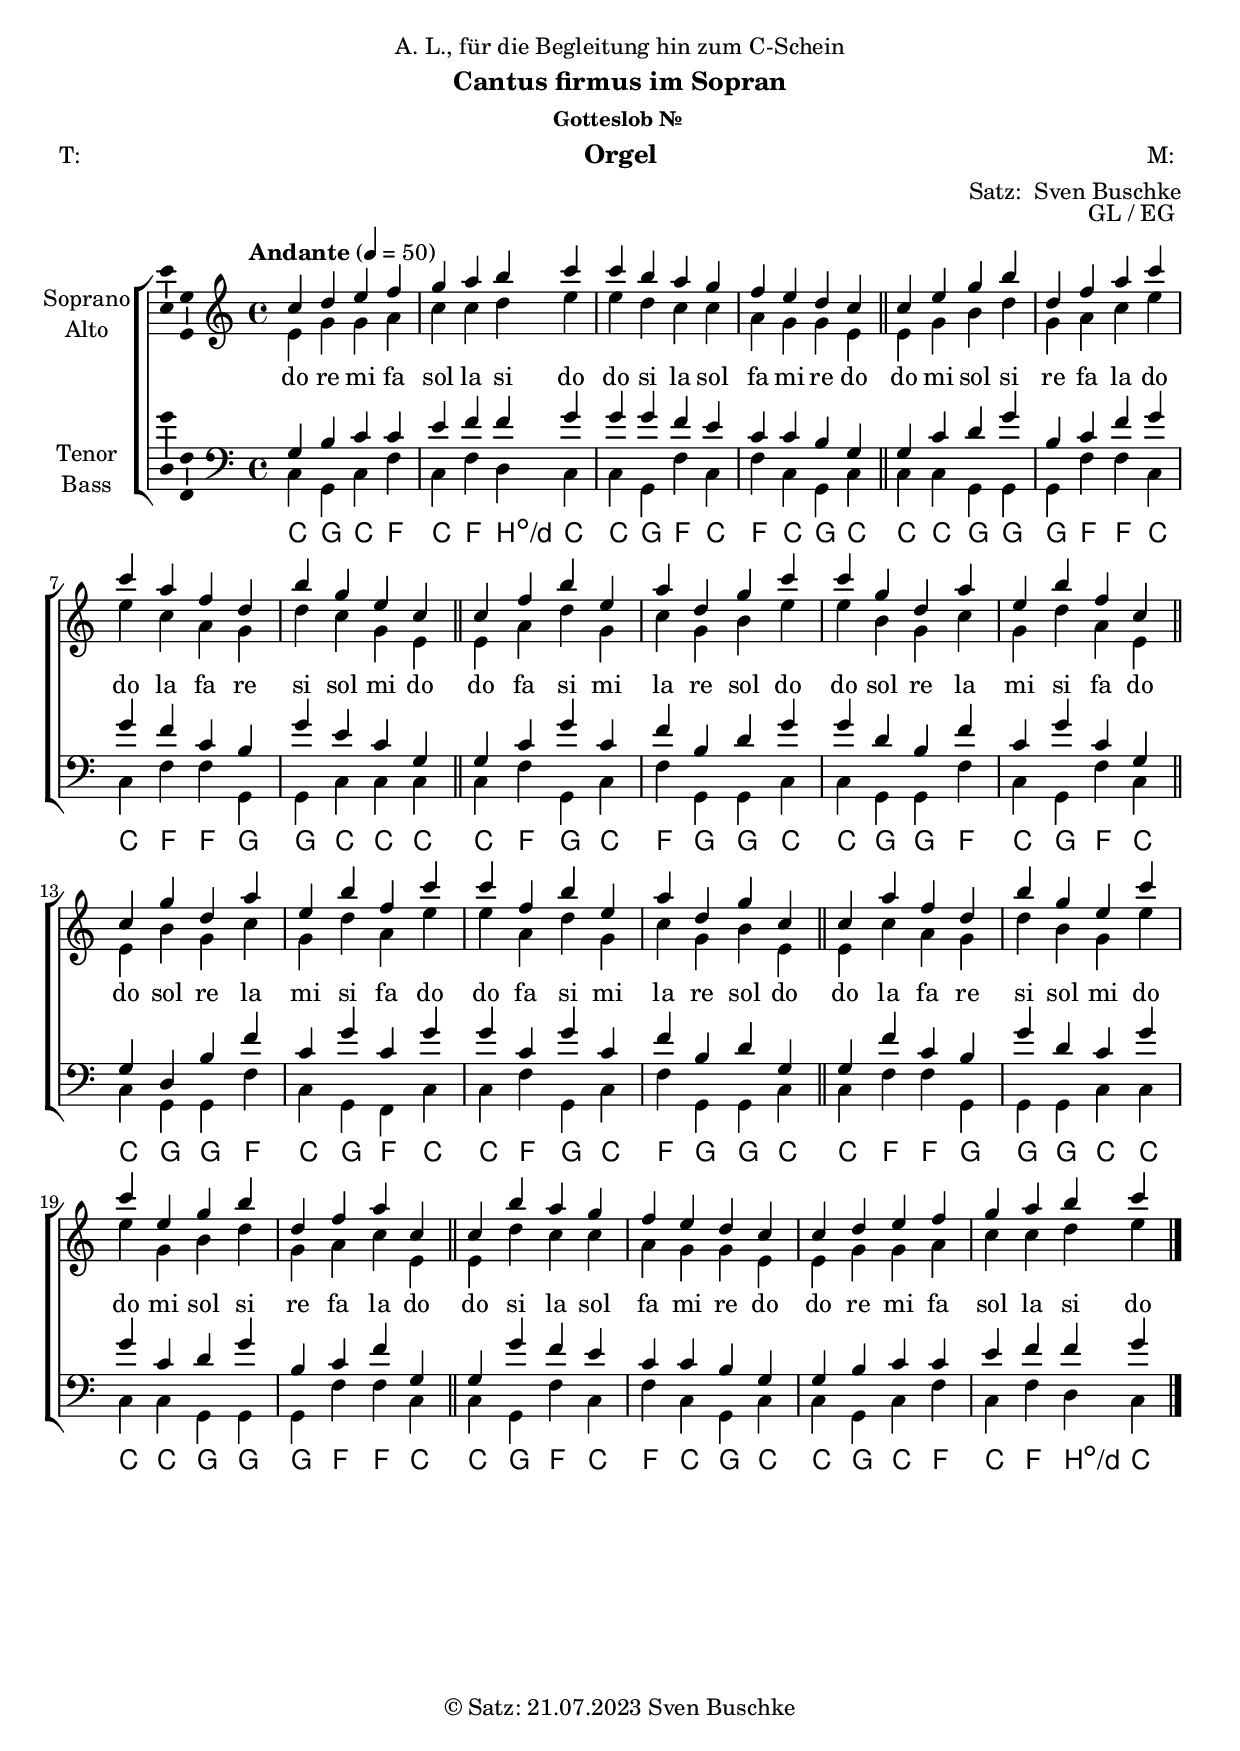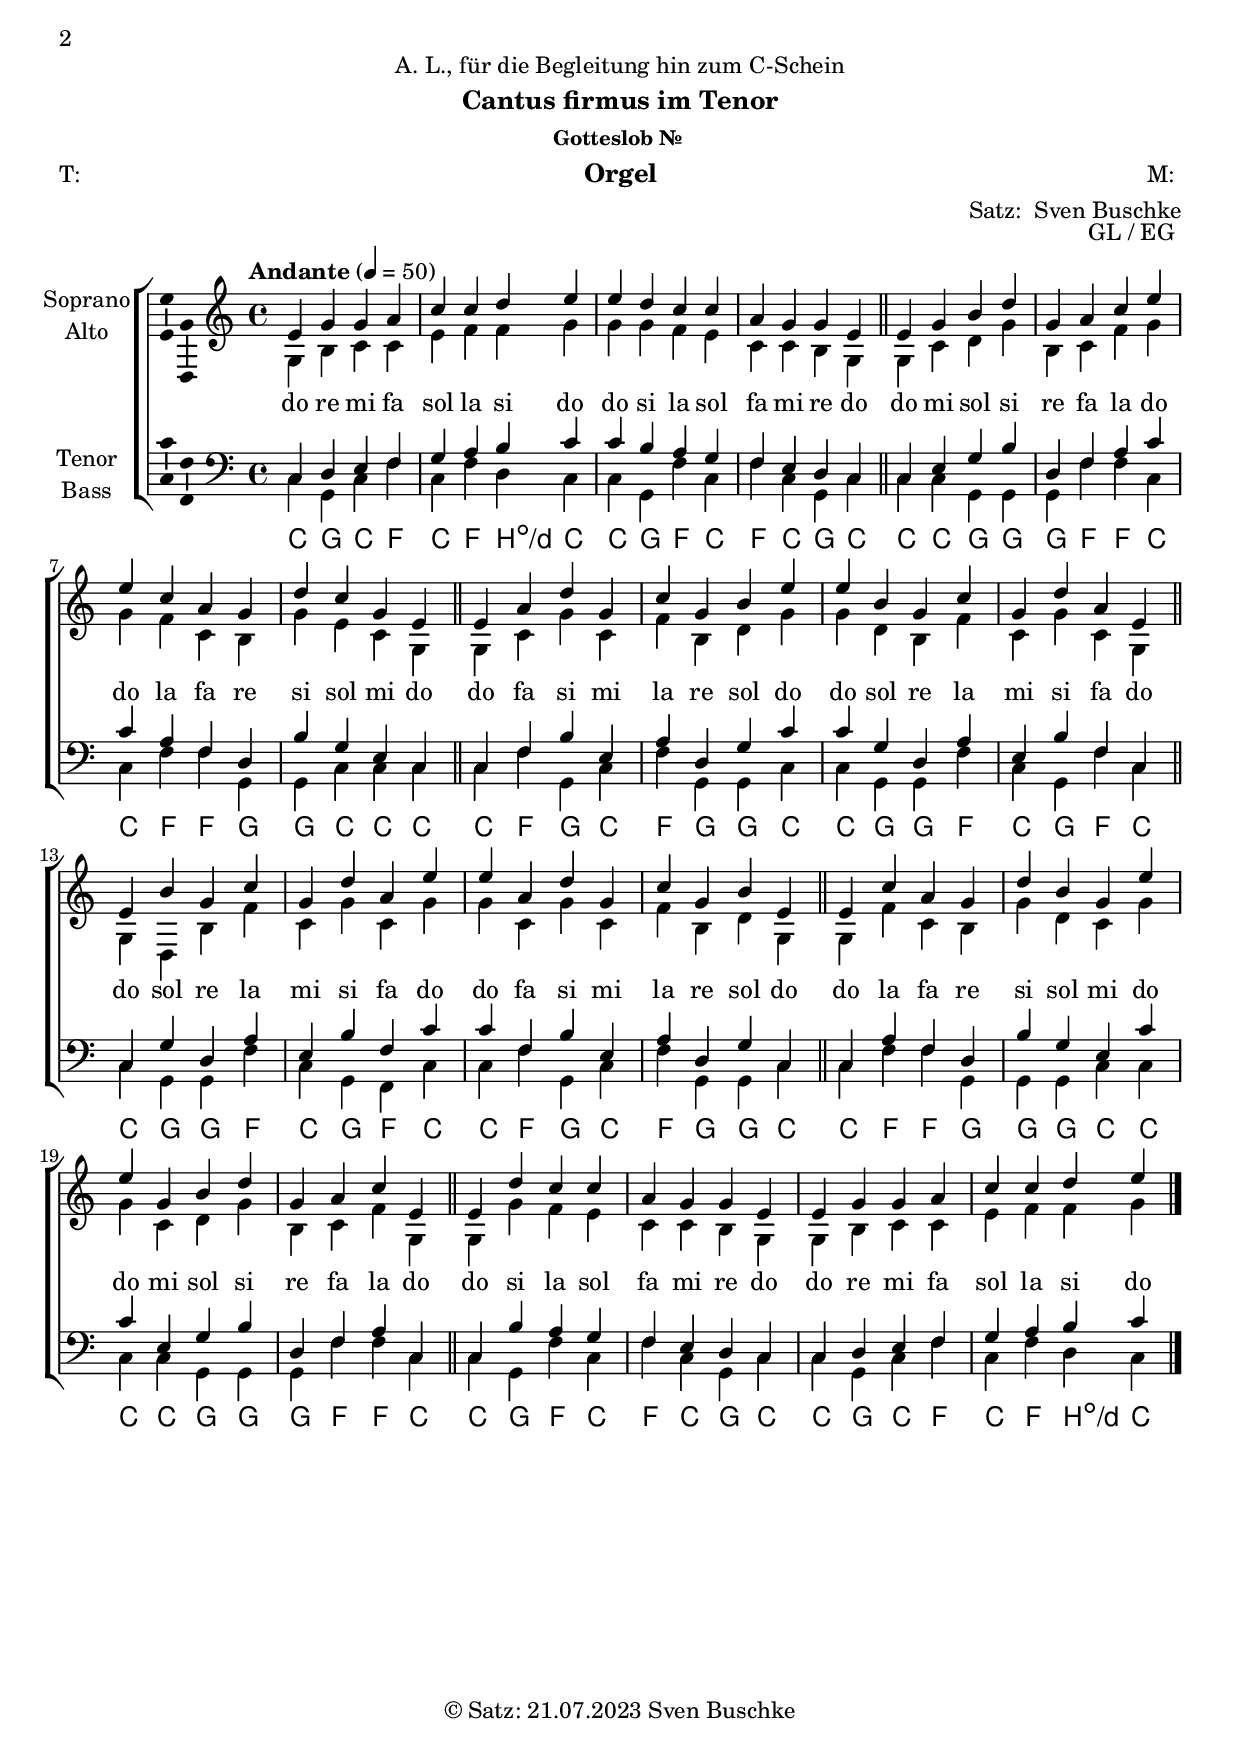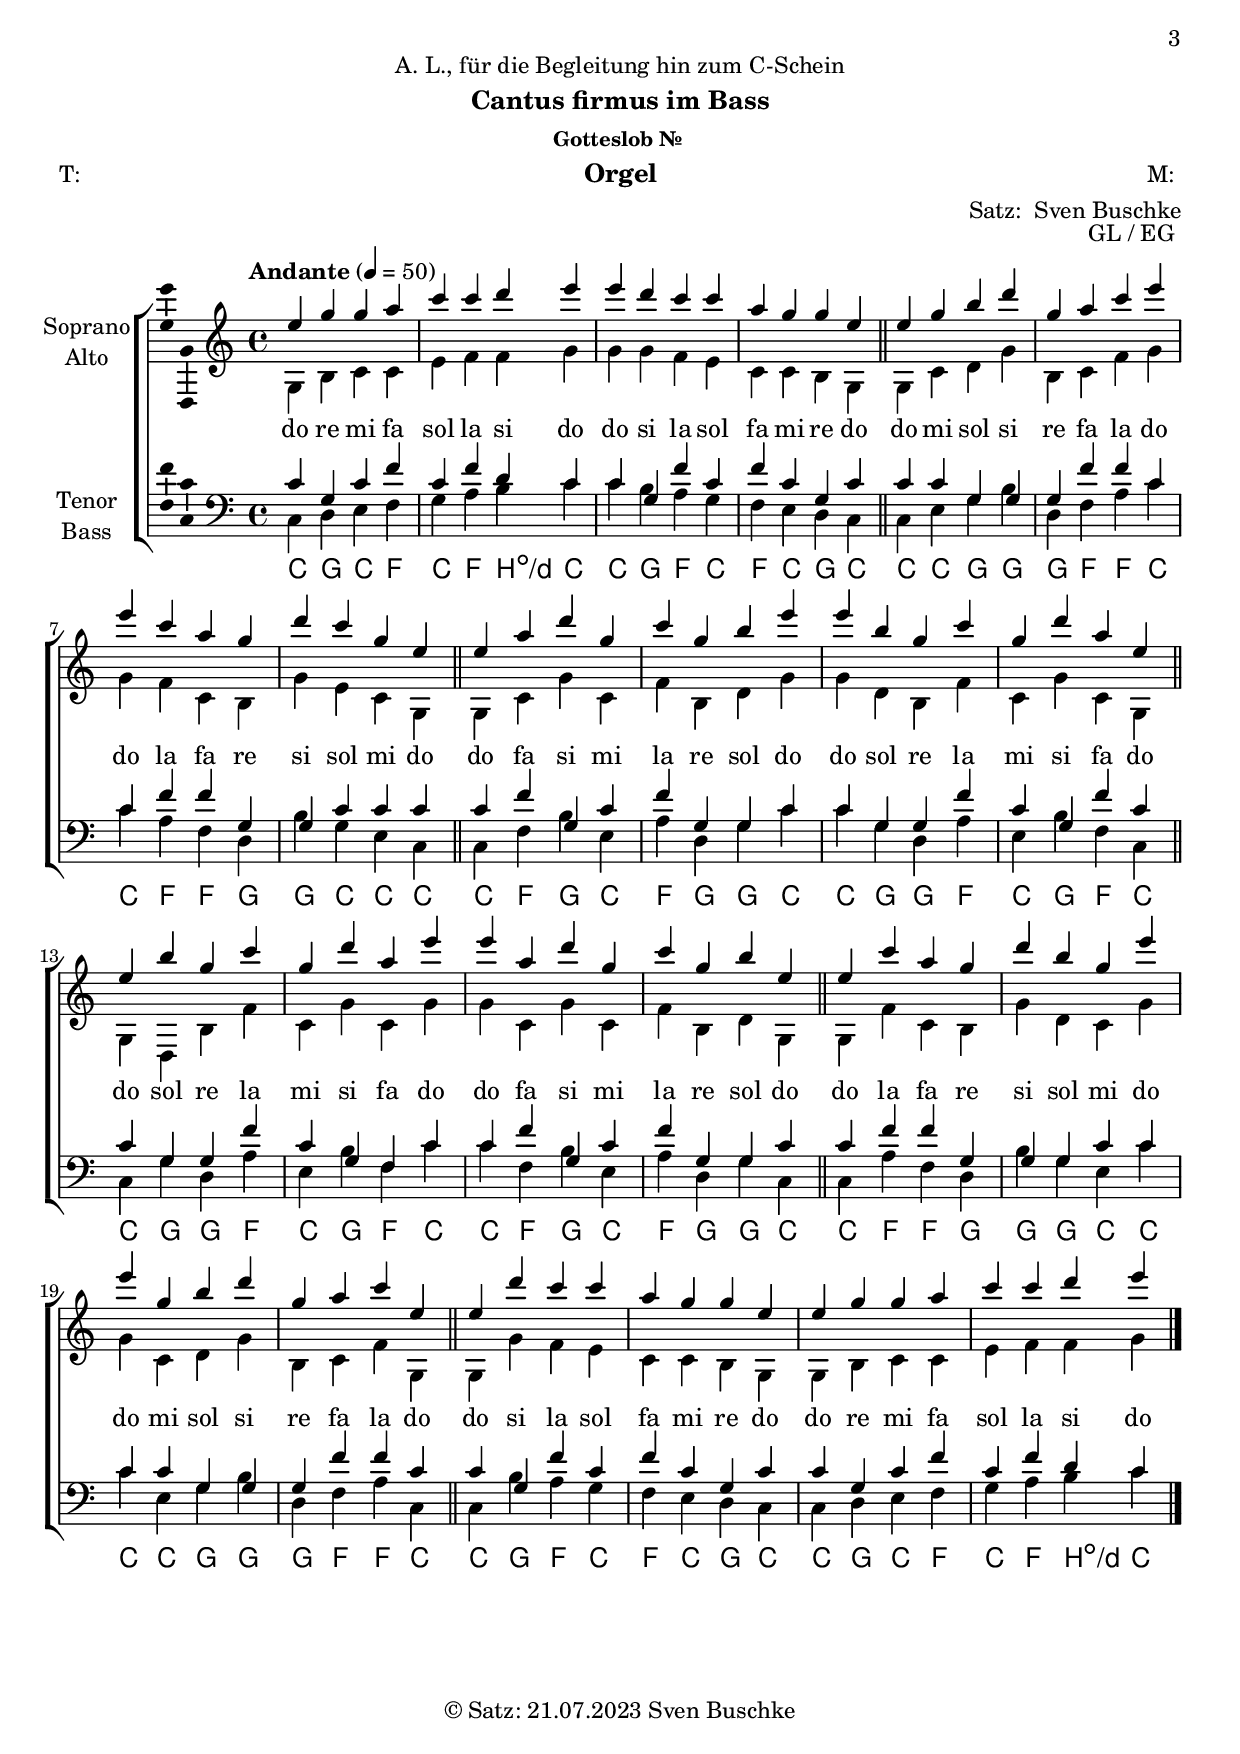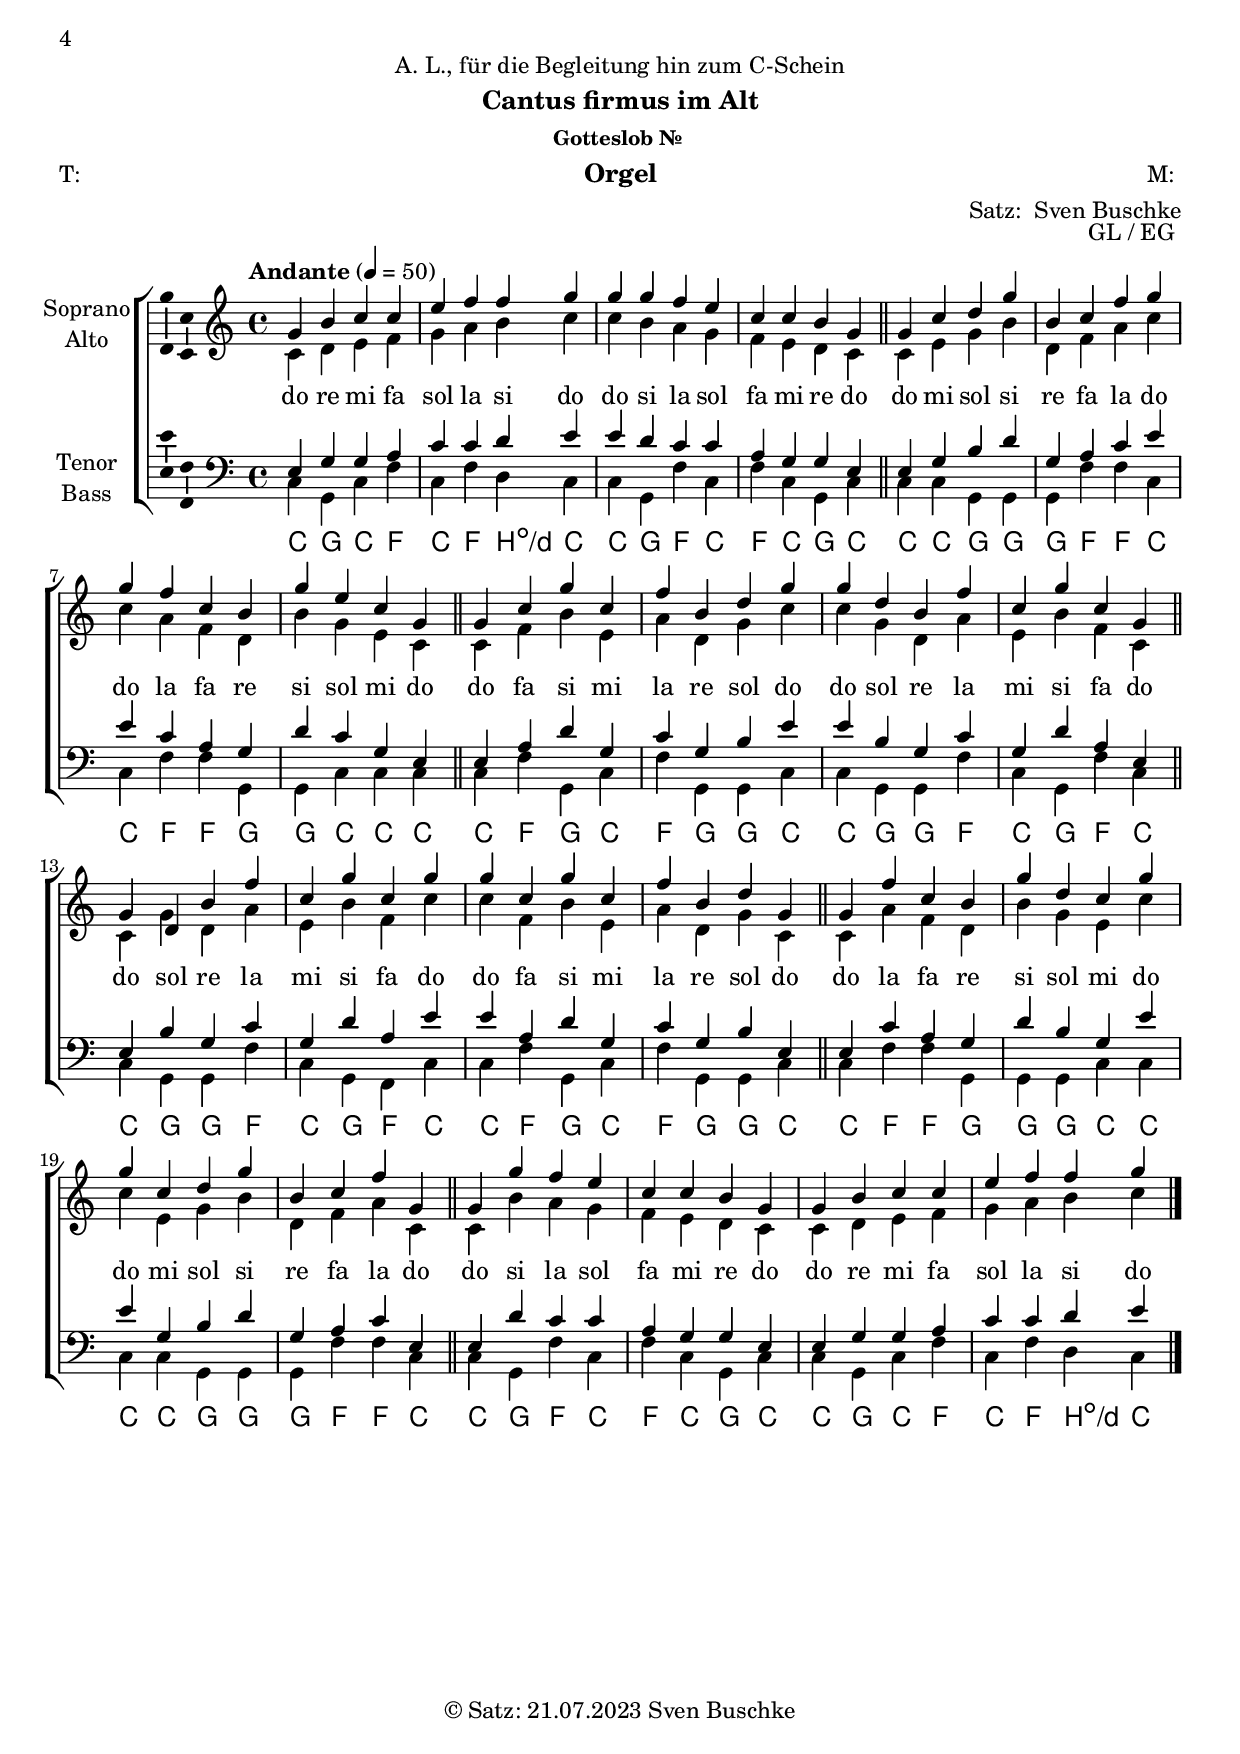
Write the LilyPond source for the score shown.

\version "2.24.1"
\language "english"

\include "predefined-guitar-fretboards.ly"

\header {
  dedication = "A. L., für die Begleitung hin zum C-Schein"
  title = ""
  subsubtitle = "Gotteslob Nr. "
  instrument = "Orgel"
  composer = "M: "
  arranger = \markup { "Satz: " \with-url #"https://buschke.com" "Sven Buschke" }
  poet = "T: "
  meter = ""
  piece = ""
  opus = "GL / EG "
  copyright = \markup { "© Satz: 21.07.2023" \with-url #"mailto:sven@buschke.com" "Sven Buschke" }
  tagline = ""
}

global = {
  \key c \major
  \time 4/4
  \tempo "Andante" 4=50
}

scoreASoprano = \relative c'' {
  \global
  % Music follows here.
  c4 d e f g a b c c b a g f e d c
  \bar "||"
  c e g b d, f a c c a f d b' g e c
  \bar "||"
  c f b e, a d, g c c g d a' e b' f c
  \bar "||"
  c g' d a' e b' f c' c f, b e, a d, g c,
  \bar "||"
  c a' f d b' g e c' c e, g b d, f a c,
  \bar "||"
  c b' a g f e d c c d e f g a b c
  \bar "|."
}

scoreAAlto = \relative c' {
  \global
  % Music follows here.
  e g g a c c d e
  e d c c a g g e
  e g b d g, a c e
  e c a g d' c g e
  e a d g, c g b e
  e b g c g d' a e
  e b' g c g d' a e'
  e a, d g, c g b e,
  e c' a g d' b g e'
  e g, b d g, a c e,
  e d' c c a g g e
  e g g a c c d e
}

scoreATenor = \relative c' {
  \global
  % Music follows here.
  g b c c e f f g
  g g f e c c b g
  g c d g b, c f g
  g f c b g' e c g
  g c g' c, f b, d g
  g d b f' c g' c, g
  g d b' f' c g' c, g'
  g c, g' c, f b, d g,
  g f' c b g' d c g'
  g c, d g b, c f g,
  g g' f e c c b g
  g b c c e f f g
}

scoreABass = \relative c {
  \global
  % Music follows here.
  c g c f c f d c
  c g f' c f c g c
  c c g g g f' f c
  c f f g, g c c c c f g, c f g, g c c g g f' c g f' c
  c g g f' c g f c' c f g, c f g, g c
  c f f g, g g c c c c g g g f' f c c g f' c f c g c c g c f c f d c
}

scoreAVerse = \lyricmode {
  % Lyrics follow here.
  do re mi fa sol la si do
  do si la sol fa mi re do
  do mi sol si re fa la do
  do la fa re si sol mi do
  do fa si mi la re sol do
  do sol re la mi si fa do
  do sol re la mi si fa do
  do fa si mi la re sol do
  do la fa re si sol mi do
  do mi sol si re fa la do
  do si la sol fa mi re do
  do re mi fa sol la si do
}

scoreAChordNames = \chordmode {
  \global
  \germanChords
  % Chords follow here.
  c g c f c f b:dim/d c
  c g f c f c g c
  c c g g g f f c
  c f f g g c c c
  c f g c f g g c c g g f c g f c
  c g g f c g f c c f g c f g g c
  c f f g g g c c c c g g g f f c
  c g f c f c g c c g c f c f b:dim/d c
}

scoreAFigBass = \figuremode {
  \global
  % Figures follow here.
}

scoreAChoirPart = \new ChoirStaff <<
  \new Staff \with {
    midiInstrument = "choir aahs"
    instrumentName = \markup \center-column { "Soprano" "Alto" }
  } <<
    \new Voice = "soprano" \with {
      \consists "Ambitus_engraver"
    } { \voiceOne \scoreASoprano }
    \new Voice = "alto" \with {
      \consists "Ambitus_engraver"
      \override Ambitus #'X-offset = #2.0
    } { \voiceTwo \scoreAAlto }
  >>
  \new Lyrics \with {
    \override VerticalAxisGroup #'staff-affinity = #CENTER
  } \lyricsto "soprano" \scoreAVerse
  \new Staff \with {
    midiInstrument = "choir aahs"
    instrumentName = \markup \center-column { "Tenor" "Bass" }
  } <<
    \clef bass
    \new Voice = "tenor" \with {
      \consists "Ambitus_engraver"
    } { \voiceOne \scoreATenor }
    \new Voice = "bass" \with {
      \consists "Ambitus_engraver"
      \override Ambitus #'X-offset = #2.0
    } { \voiceTwo \scoreABass }
  >>
>>

scoreAChordsPart = <<
  \new ChordNames \scoreAChordNames
%   \scoreAChordNames
%   \new FretBoards \scoreAChordNames
>>

scoreABassFiguresPart = \new FiguredBass \with {
  useBassFigureExtenders = ##t
} \scoreAFigBass

\bookpart {
  \header {
      subtitle = "Cantus firmus im Sopran"
  }
  \score {
    <<
      \scoreAChoirPart
      \scoreAChordsPart
      \scoreABassFiguresPart
    >>
    \layout { }
    \midi {
      \tempo 4=100
    }
  }
}

scoreBSoprano = \relative c'' {
  \global
  % Music follows here.
  e, g g a c c d e
  e d c c a g g e
  e g b d g, a c e
  e c a g d' c g e
  e a d g, c g b e
  e b g c g d' a e
  e b' g c g d' a e'
  e a, d g, c g b e,
  e c' a g d' b g e'
  e g, b d g, a c e,
  e d' c c a g g e
  e g g a c c d e
}

scoreBAlto = \relative c' {
  \global
  % Music follows here.
  g b c c e f f g
  g g f e c c b g
  g c d g b, c f g
  g f c b g' e c g
  g c g' c, f b, d g
  g d b f' c g' c, g
  g d b' f' c g' c, g'
  g c, g' c, f b, d g,
  g f' c b g' d c g'
  g c, d g b, c f g,
  g g' f e c c b g
  g b c c e f f g
}

scoreBTenor = \relative c' {
  \global
  % Music follows here.
  c,4 d e f g a b c c b a g f e d c
  \bar "||"
  c e g b d, f a c c a f d b' g e c
  \bar "||"
  c f b e, a d, g c c g d a' e b' f c
  \bar "||"
  c g' d a' e b' f c' c f, b e, a d, g c,
  \bar "||"
  c a' f d b' g e c' c e, g b d, f a c,
  \bar "||"
  c b' a g f e d c c d e f g a b c
  \bar "|."
}

scoreBBass = \relative c {
  \global
  % Music follows here.
  c g c f c f d c
  c g f' c f c g c
  c c g g g f' f c
  c f f g, g c c c c f g, c f g, g c c g g f' c g f' c
  c g g f' c g f c' c f g, c f g, g c
  c f f g, g g c c c c g g g f' f c c g f' c f c g c c g c f c f d c
}

scoreBVerse = \lyricmode {
  % Lyrics follow here.
  do re mi fa sol la si do
  do si la sol fa mi re do
  do mi sol si re fa la do
  do la fa re si sol mi do
  do fa si mi la re sol do
  do sol re la mi si fa do
  do sol re la mi si fa do
  do fa si mi la re sol do
  do la fa re si sol mi do
  do mi sol si re fa la do
  do si la sol fa mi re do
  do re mi fa sol la si do
}

scoreBChordNames = \chordmode {
  \global
  \germanChords
  % Chords follow here.
  c g c f c f b:dim/d c
  c g f c f c g c
  c c g g g f f c
  c f f g g c c c
  c f g c f g g c c g g f c g f c
  c g g f c g f c c f g c f g g c
  c f f g g g c c c c g g g f f c
  c g f c f c g c c g c f c f b:dim/d c
}

scoreBFigBass = \figuremode {
  \global
  % Figures follow here.
}

scoreBChoirPart = \new ChoirStaff <<
  \new Staff \with {
    midiInstrument = "choir aahs"
    instrumentName = \markup \center-column { "Soprano" "Alto" }
  } <<
    \new Voice = "soprano" \with {
      \consists "Ambitus_engraver"
    } { \voiceOne \scoreBSoprano }
    \new Voice = "alto" \with {
      \consists "Ambitus_engraver"
      \override Ambitus #'X-offset = #2.0
    } { \voiceTwo \scoreBAlto }
  >>
  \new Lyrics \with {
    \override VerticalAxisGroup #'staff-affinity = #CENTER
  } \lyricsto "soprano" \scoreBVerse
  \new Staff \with {
    midiInstrument = "choir aahs"
    instrumentName = \markup \center-column { "Tenor" "Bass" }
  } <<
    \clef bass
    \new Voice = "tenor" \with {
      \consists "Ambitus_engraver"
    } { \voiceOne \scoreBTenor }
    \new Voice = "bass" \with {
      \consists "Ambitus_engraver"
      \override Ambitus #'X-offset = #2.0
    } { \voiceTwo \scoreBBass }
  >>
>>

scoreBChordsPart = <<
  \new ChordNames \scoreBChordNames
%   \scoreBChordNames
%   \new FretBoards \scoreBChordNames
>>

scoreBBassFiguresPart = \new FiguredBass \with {
  useBassFigureExtenders = ##t
} \scoreBFigBass

\bookpart {
  \header {
      subtitle = "Cantus firmus im Tenor"
  }
  \score {
    <<
      \scoreBChoirPart
      \scoreBChordsPart
      \scoreBBassFiguresPart
    >>
    \layout { }
    \midi {
      \tempo 4=100
    }
  }
}

scoreCSoprano = \relative c'' {
  \global
  % Music follows here.
  e g g a c c d e
  e d c c a g g e
  e g b d g, a c e
  e c a g d' c g e
  e a d g, c g b e
  e b g c g d' a e
  e b' g c g d' a e'
  e a, d g, c g b e,
  e c' a g d' b g e'
  e g, b d g, a c e,
  e d' c c a g g e
  e g g a c c d e
}

scoreCAlto = \relative c' {
  \global
  % Music follows here.
  g b c c e f f g
  g g f e c c b g
  g c d g b, c f g
  g f c b g' e c g
  g c g' c, f b, d g
  g d b f' c g' c, g
  g d b' f' c g' c, g'
  g c, g' c, f b, d g,
  g f' c b g' d c g'
  g c, d g b, c f g,
  g g' f e c c b g
  g b c c e f f g
}

scoreCTenor = \relative c' {
  \global
  % Music follows here.
  c g c f c f d c
  c g f' c f c g c
  c c g g g f' f c
  c f f g, g c c c c f g, c f g, g c c g g f' c g f' c
  c g g f' c g f c' c f g, c f g, g c
  c f f g, g g c c c c g g g f' f c c g f' c f c g c c g c f c f d c
}

scoreCBass = \relative c {
  \global
  % Music follows here.
  c4 d e f g a b c c b a g f e d c
  \bar "||"
  c e g b d, f a c c a f d b' g e c
  \bar "||"
  c f b e, a d, g c c g d a' e b' f c
  \bar "||"
  c g' d a' e b' f c' c f, b e, a d, g c,
  \bar "||"
  c a' f d b' g e c' c e, g b d, f a c,
  \bar "||"
  c b' a g f e d c c d e f g a b c
  \bar "|."
}

scoreCVerse = \lyricmode {
  % Lyrics follow here.
  do re mi fa sol la si do
  do si la sol fa mi re do
  do mi sol si re fa la do
  do la fa re si sol mi do
  do fa si mi la re sol do
  do sol re la mi si fa do
  do sol re la mi si fa do
  do fa si mi la re sol do
  do la fa re si sol mi do
  do mi sol si re fa la do
  do si la sol fa mi re do
  do re mi fa sol la si do
}

scoreCChordNames = \chordmode {
  \global
  \germanChords
  % Chords follow here.
  c g c f c f b:dim/d c
  c g f c f c g c
  c c g g g f f c
  c f f g g c c c
  c f g c f g g c c g g f c g f c
  c g g f c g f c c f g c f g g c
  c f f g g g c c c c g g g f f c
  c g f c f c g c c g c f c f b:dim/d c
}

scoreCFigBass = \figuremode {
  \global
  % Figures follow here.
}

scoreCChoirPart = \new ChoirStaff <<
  \new Staff \with {
    midiInstrument = "choir aahs"
    instrumentName = \markup \center-column { "Soprano" "Alto" }
  } <<
    \new Voice = "soprano" \with {
      \consists "Ambitus_engraver"
    } { \voiceOne \scoreCSoprano }
    \new Voice = "alto" \with {
      \consists "Ambitus_engraver"
      \override Ambitus #'X-offset = #2.0
    } { \voiceTwo \scoreCAlto }
  >>
  \new Lyrics \with {
    \override VerticalAxisGroup #'staff-affinity = #CENTER
  } \lyricsto "soprano" \scoreCVerse
  \new Staff \with {
    midiInstrument = "choir aahs"
    instrumentName = \markup \center-column { "Tenor" "Bass" }
  } <<
    \clef bass
    \new Voice = "tenor" \with {
      \consists "Ambitus_engraver"
    } { \voiceOne \scoreCTenor }
    \new Voice = "bass" \with {
      \consists "Ambitus_engraver"
      \override Ambitus #'X-offset = #2.0
    } { \voiceTwo \scoreCBass }
  >>
>>

scoreCChordsPart = <<
  \new ChordNames \scoreCChordNames
%   \scoreCChordNames
%   \new FretBoards \scoreCChordNames
>>

scoreCBassFiguresPart = \new FiguredBass \with {
  useBassFigureExtenders = ##t
} \scoreCFigBass

\bookpart {
  \header {
      subtitle = "Cantus firmus im Bass"
  }
  \score {
    <<
      \scoreCChoirPart
      \scoreCChordsPart
      \scoreCBassFiguresPart
    >>
    \layout { }
    \midi {
      \tempo 4=100
    }
  }
}

scoreDSoprano = \relative c'' {
  \global
  % Music follows here.
  g b c c e f f g
  g g f e c c b g
  g c d g b, c f g
  g f c b g' e c g
  g c g' c, f b, d g
  g d b f' c g' c, g
  g d b' f' c g' c, g'
  g c, g' c, f b, d g,
  g f' c b g' d c g'
  g c, d g b, c f g,
  g g' f e c c b g
  g b c c e f f g
}

scoreDAlto = \relative c' {
  \global
  % Music follows here.
  c4 d e f g a b c c b a g f e d c
  \bar "||"
  c e g b d, f a c c a f d b' g e c
  \bar "||"
  c f b e, a d, g c c g d a' e b' f c
  \bar "||"
  c g' d a' e b' f c' c f, b e, a d, g c,
  \bar "||"
  c a' f d b' g e c' c e, g b d, f a c,
  \bar "||"
  c b' a g f e d c c d e f g a b c
  \bar "|."
}

scoreDTenor = \relative c' {
  \global
  % Music follows here.
  e, g g a c c d e
  e d c c a g g e
  e g b d g, a c e
  e c a g d' c g e
  e a d g, c g b e
  e b g c g d' a e
  e b' g c g d' a e'
  e a, d g, c g b e,
  e c' a g d' b g e'
  e g, b d g, a c e,
  e d' c c a g g e
  e g g a c c d e
}

scoreDBass = \relative c {
  \global
  % Music follows here.
  c g c f c f d c
  c g f' c f c g c
  c c g g g f' f c
  c f f g, g c c c c f g, c f g, g c c g g f' c g f' c
  c g g f' c g f c' c f g, c f g, g c
  c f f g, g g c c c c g g g f' f c c g f' c f c g c c g c f c f d c
}

scoreDVerse = \lyricmode {
  % Lyrics follow here.
  do re mi fa sol la si do
  do si la sol fa mi re do
  do mi sol si re fa la do
  do la fa re si sol mi do
  do fa si mi la re sol do
  do sol re la mi si fa do
  do sol re la mi si fa do
  do fa si mi la re sol do
  do la fa re si sol mi do
  do mi sol si re fa la do
  do si la sol fa mi re do
  do re mi fa sol la si do
}

scoreDChordNames = \chordmode {
  \global
  \germanChords
  % Chords follow here.
  c g c f c f b:dim/d c
  c g f c f c g c
  c c g g g f f c
  c f f g g c c c
  c f g c f g g c c g g f c g f c
  c g g f c g f c c f g c f g g c
  c f f g g g c c c c g g g f f c
  c g f c f c g c c g c f c f b:dim/d c
}

scoreDFigBass = \figuremode {
  \global
  % Figures follow here.
}

scoreDChoirPart = \new ChoirStaff <<
  \new Staff \with {
    midiInstrument = "choir aahs"
    instrumentName = \markup \center-column { "Soprano" "Alto" }
  } <<
    \new Voice = "soprano" \with {
      \consists "Ambitus_engraver"
    } { \voiceOne \scoreDSoprano }
    \new Voice = "alto" \with {
      \consists "Ambitus_engraver"
      \override Ambitus #'X-offset = #2.0
    } { \voiceTwo \scoreDAlto }
  >>
  \new Lyrics \with {
    \override VerticalAxisGroup #'staff-affinity = #CENTER
  } \lyricsto "soprano" \scoreDVerse
  \new Staff \with {
    midiInstrument = "choir aahs"
    instrumentName = \markup \center-column { "Tenor" "Bass" }
  } <<
    \clef bass
    \new Voice = "tenor" \with {
      \consists "Ambitus_engraver"
    } { \voiceOne \scoreDTenor }
    \new Voice = "bass" \with {
      \consists "Ambitus_engraver"
      \override Ambitus #'X-offset = #2.0
    } { \voiceTwo \scoreDBass }
  >>
>>

scoreDChordsPart = <<
  \new ChordNames \scoreDChordNames
%   \scoreDChordNames
%   \new FretBoards \scoreDChordNames
>>

scoreDBassFiguresPart = \new FiguredBass \with {
  useBassFigureExtenders = ##t
} \scoreDFigBass

\bookpart {
  \header {
      subtitle = "Cantus firmus im Alt"
  }
  \score {
    <<
      \scoreDChoirPart
      \scoreDChordsPart
      \scoreDBassFiguresPart
    >>
    \layout { }
    \midi {
      \tempo 4=100
    }
  }
}